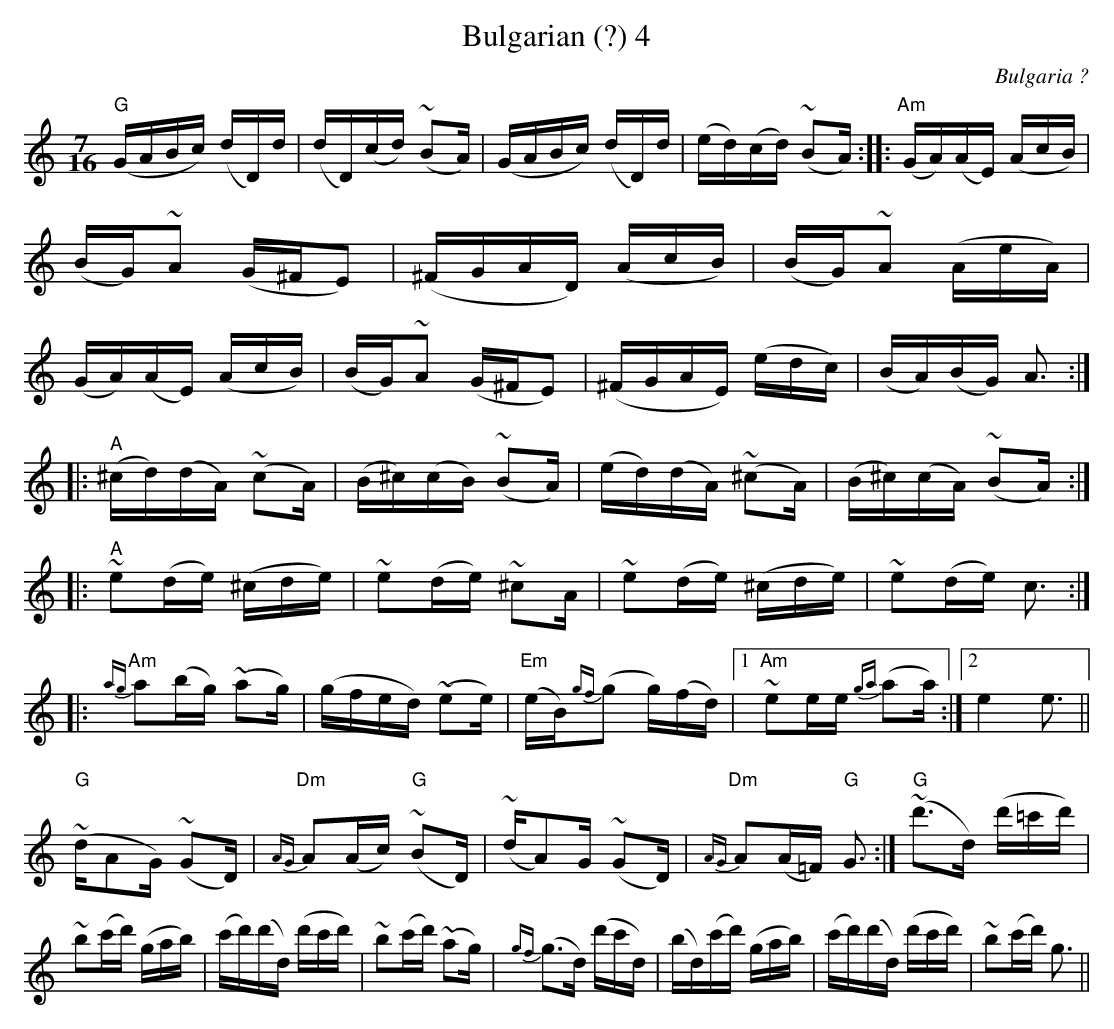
X:1
T:Bulgarian (?) 4
O:Bulgaria ?
M:7/16
K:Am
"G"(GABc) (dD)d|(dD)(cd) (~B2A)|   \
(GABc) (dD)d|(ed)(cd) (~B2A)::  \
"Am"(GA)(AE) (AcB)|(BG)~A2 (G^FE2)| \
(^FGAD) (AcB)|(BG)~A2 (AeA)|    \
(GA)(AE) (AcB)|(BG)~A2 (G^FE2)| \
(^FGAE) (edc)|(BA)(BG) A3 ::
"A"(^cd)(dA) (~c2A)|(B^c)(cB) (~B2A)|   \
(ed)(dA) (~^c2A)|(B^c)(cA) (~B2A) ::
"A"~e2(de) (^cde)|~e2(de) ~^c2A|       \
~e2(de) (^cde)|~e2(de) c3     ::
{ag}"Am"a2(bg) (~a2g)|(gfed) (~e2e)| \
"Em"(eB){gf}(g2 g)(fd) \
|1 "Am"~e2ee {ga}(a2a) :|2 e4 e3 ||
"G"(~dA2G) (~G2D)|{AG}"Dm"A2(Ac) "G"(~B2D)|  \
(~dA2)G (~G2D)|{AG}"Dm"A2(A=F) "G"G3:|       \
"G"(~d'3d) (d'=c'd')|~b2(c'd') (gab)|   \
(c'd')(d'd) (d'c'd')|~b2(c'd') (~a2g)| \
{gf}(g3d) (d'c'd)|(bd)(c'd') (gab)|    \
(c'd')(d'd) (d'c'd')|~b2(c'd') g3 ||
